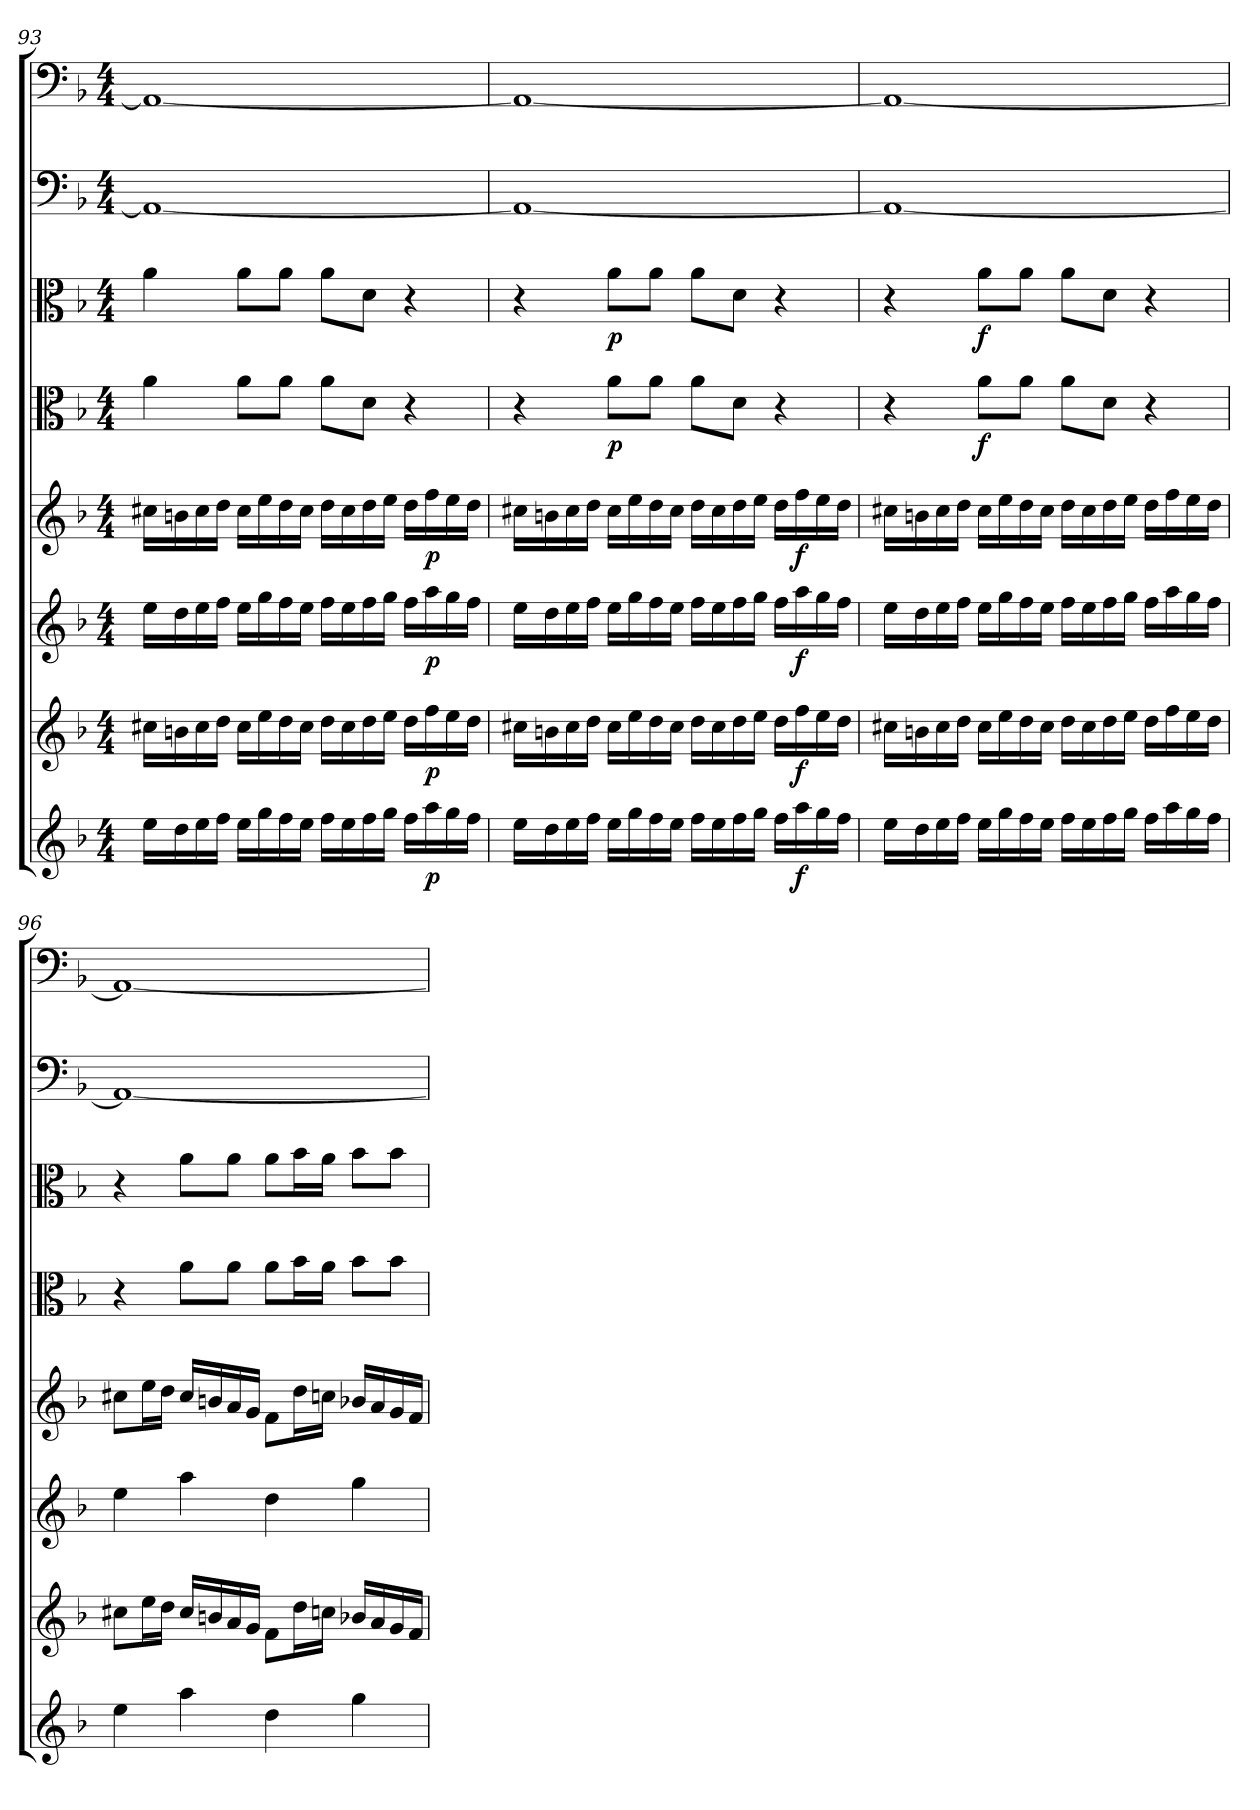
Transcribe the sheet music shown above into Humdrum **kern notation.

**kern	**dynam	**kern	**dynam	**kern	**dynam	**kern	**dynam	**kern	**dynam	**kern	**dynam	**kern	**kern
*part8	*part8	*part7	*part7	*part6	*part6	*part5	*part5	*part4	*part4	*part3	*part3	*part2	*part1
*staff8	*staff8	*staff7	*staff7	*staff6	*staff6	*staff5	*staff5	*staff4	*staff4	*staff3	*staff3	*staff2	*staff1
*clefG2	*	*clefG2	*	*clefG2	*	*clefG2	*	*clefC3	*	*clefC3	*	*clefF4	*clefF4
*k[b-]	*	*k[b-]	*	*k[b-]	*	*k[b-]	*	*k[b-]	*	*k[b-]	*	*k[b-]	*k[b-]
*d:	*	*d:	*	*d:	*	*d:	*	*d:	*	*d:	*	*d:	*d:
*M4/4	*	*M4/4	*	*M4/4	*	*M4/4	*	*M4/4	*	*M4/4	*	*M4/4	*M4/4
=93	=93	=93	=93	=93	=93	=93	=93	=93	=93	=93	=93	=93	=93
16ee\LL	.	16cc#X\LL	.	16ee\LL	.	16cc#X\LL	.	4a\	.	4a\	.	1AA/_	1AA/_
16dd\	.	16bn\	.	16dd\	.	16bn\	.	.	.	.	.	.	.
16ee\	.	16cc#\	.	16ee\	.	16cc#\	.	.	.	.	.	.	.
16ff\JJ	.	16dd\JJ	.	16ff\JJ	.	16dd\JJ	.	.	.	.	.	.	.
16ee\LL	.	16cc#\LL	.	16ee\LL	.	16cc#\LL	.	8a\L	.	8a\L	.	.	.
16gg\	.	16ee\	.	16gg\	.	16ee\	.	.	.	.	.	.	.
16ff\	.	16dd\	.	16ff\	.	16dd\	.	8a\J	.	8a\J	.	.	.
16ee\JJ	.	16cc#\JJ	.	16ee\JJ	.	16cc#\JJ	.	.	.	.	.	.	.
16ff\LL	.	16dd\LL	.	16ff\LL	.	16dd\LL	.	8a\L	.	8a\L	.	.	.
16ee\	.	16cc#\	.	16ee\	.	16cc#\	.	.	.	.	.	.	.
16ff\	.	16dd\	.	16ff\	.	16dd\	.	8d\J	.	8d\J	.	.	.
16gg\JJ	.	16ee\JJ	.	16gg\JJ	.	16ee\JJ	.	.	.	.	.	.	.
16ff\LL	.	16dd\LL	.	16ff\LL	.	16dd\LL	.	4r	.	4r	.	.	.
16aa\	p	16ff\	p	16aa\	p	16ff\	p	.	.	.	.	.	.
16gg\	.	16ee\	.	16gg\	.	16ee\	.	.	.	.	.	.	.
16ff\JJ	.	16dd\JJ	.	16ff\JJ	.	16dd\JJ	.	.	.	.	.	.	.
=94	=94	=94	=94	=94	=94	=94	=94	=94	=94	=94	=94	=94	=94
16ee\LL	.	16cc#X\LL	.	16ee\LL	.	16cc#X\LL	.	4r	.	4r	.	1AA/_	1AA/_
16dd\	.	16bn\	.	16dd\	.	16bn\	.	.	.	.	.	.	.
16ee\	.	16cc#\	.	16ee\	.	16cc#\	.	.	.	.	.	.	.
16ff\JJ	.	16dd\JJ	.	16ff\JJ	.	16dd\JJ	.	.	.	.	.	.	.
16ee\LL	.	16cc#\LL	.	16ee\LL	.	16cc#\LL	.	8a\L	p	8a\L	p	.	.
16gg\	.	16ee\	.	16gg\	.	16ee\	.	.	.	.	.	.	.
16ff\	.	16dd\	.	16ff\	.	16dd\	.	8a\J	.	8a\J	.	.	.
16ee\JJ	.	16cc#\JJ	.	16ee\JJ	.	16cc#\JJ	.	.	.	.	.	.	.
16ff\LL	.	16dd\LL	.	16ff\LL	.	16dd\LL	.	8a\L	.	8a\L	.	.	.
16ee\	.	16cc#\	.	16ee\	.	16cc#\	.	.	.	.	.	.	.
16ff\	.	16dd\	.	16ff\	.	16dd\	.	8d\J	.	8d\J	.	.	.
16gg\JJ	.	16ee\JJ	.	16gg\JJ	.	16ee\JJ	.	.	.	.	.	.	.
16ff\LL	.	16dd\LL	.	16ff\LL	.	16dd\LL	.	4r	.	4r	.	.	.
16aa\	f	16ff\	f	16aa\	f	16ff\	f	.	.	.	.	.	.
16gg\	.	16ee\	.	16gg\	.	16ee\	.	.	.	.	.	.	.
16ff\JJ	.	16dd\JJ	.	16ff\JJ	.	16dd\JJ	.	.	.	.	.	.	.
=95	=95	=95	=95	=95	=95	=95	=95	=95	=95	=95	=95	=95	=95
16ee\LL	.	16cc#X\LL	.	16ee\LL	.	16cc#X\LL	.	4r	.	4r	.	1AA/_	1AA/_
16dd\	.	16bn\	.	16dd\	.	16bn\	.	.	.	.	.	.	.
16ee\	.	16cc#\	.	16ee\	.	16cc#\	.	.	.	.	.	.	.
16ff\JJ	.	16dd\JJ	.	16ff\JJ	.	16dd\JJ	.	.	.	.	.	.	.
16ee\LL	.	16cc#\LL	.	16ee\LL	.	16cc#\LL	.	8a\L	f	8a\L	f	.	.
16gg\	.	16ee\	.	16gg\	.	16ee\	.	.	.	.	.	.	.
16ff\	.	16dd\	.	16ff\	.	16dd\	.	8a\J	.	8a\J	.	.	.
16ee\JJ	.	16cc#\JJ	.	16ee\JJ	.	16cc#\JJ	.	.	.	.	.	.	.
16ff\LL	.	16dd\LL	.	16ff\LL	.	16dd\LL	.	8a\L	.	8a\L	.	.	.
16ee\	.	16cc#\	.	16ee\	.	16cc#\	.	.	.	.	.	.	.
16ff\	.	16dd\	.	16ff\	.	16dd\	.	8d\J	.	8d\J	.	.	.
16gg\JJ	.	16ee\JJ	.	16gg\JJ	.	16ee\JJ	.	.	.	.	.	.	.
16ff\LL	.	16dd\LL	.	16ff\LL	.	16dd\LL	.	4r	.	4r	.	.	.
16aa\	.	16ff\	.	16aa\	.	16ff\	.	.	.	.	.	.	.
16gg\	.	16ee\	.	16gg\	.	16ee\	.	.	.	.	.	.	.
16ff\JJ	.	16dd\JJ	.	16ff\JJ	.	16dd\JJ	.	.	.	.	.	.	.
=96	=96	=96	=96	=96	=96	=96	=96	=96	=96	=96	=96	=96	=96
4ee\	.	8cc#X\L	.	4ee\	.	8cc#X\L	.	4r	.	4r	.	1AA/_	1AA/_
.	.	16ee\L	.	.	.	16ee\L	.	.	.	.	.	.	.
.	.	16dd\JJ	.	.	.	16dd\JJ	.	.	.	.	.	.	.
4aa\	.	16cc#/LL	.	4aa\	.	16cc#/LL	.	8a\L	.	8a\L	.	.	.
.	.	16bn/	.	.	.	16bn/	.	.	.	.	.	.	.
.	.	16a/	.	.	.	16a/	.	8a\J	.	8a\J	.	.	.
.	.	16g/JJ	.	.	.	16g/JJ	.	.	.	.	.	.	.
4dd\	.	8f\L	.	4dd\	.	8f\L	.	8a\L	.	8a\L	.	.	.
.	.	16dd\L	.	.	.	16dd\L	.	16b-\L	.	16b-\L	.	.	.
.	.	16ccn\JJ	.	.	.	16ccn\JJ	.	16a\JJ	.	16a\JJ	.	.	.
4gg\	.	16b-X/LL	.	4gg\	.	16b-X/LL	.	8b-\L	.	8b-\L	.	.	.
.	.	16a/	.	.	.	16a/	.	.	.	.	.	.	.
.	.	16g/	.	.	.	16g/	.	8b-\J	.	8b-\J	.	.	.
.	.	16f/JJ	.	.	.	16f/JJ	.	.	.	.	.	.	.
=	=	=	=	=	=	=	=	=	=	=	=	=	=
*-	*-	*-	*-	*-	*-	*-	*-	*-	*-	*-	*-	*-	*-
